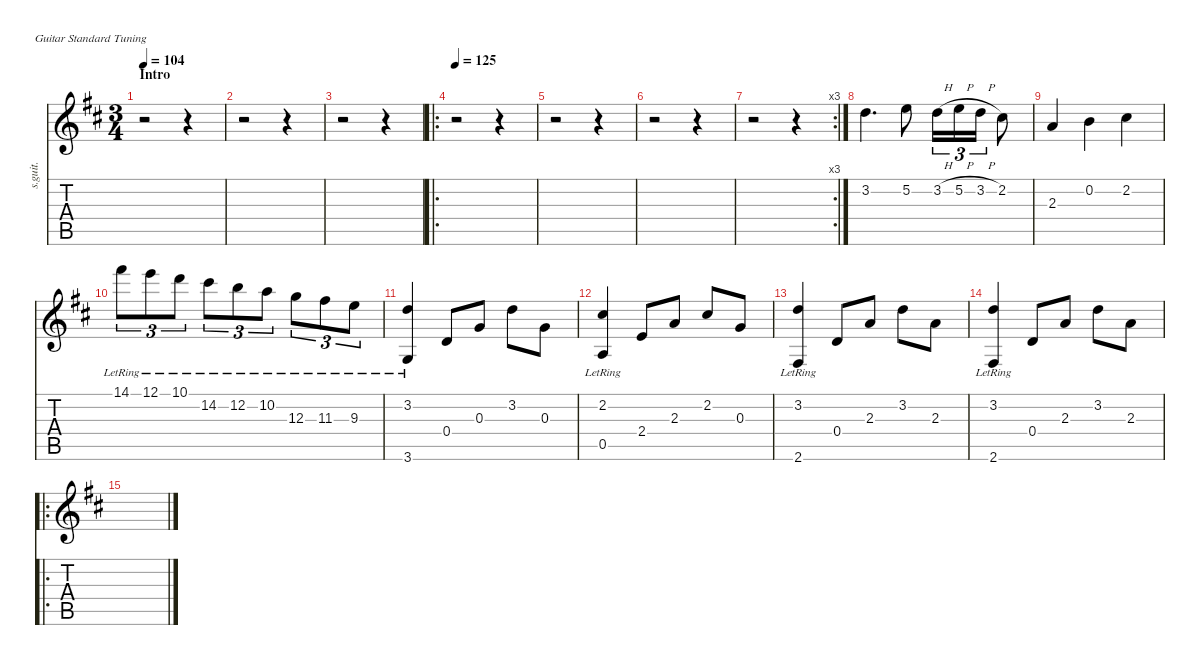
\defaultSystemsLayout 4
\hideDynamics
\bracketExtendMode nobrackets
\track ("Guitar Acoustic 3" "s.guit.") {instrument acousticguitarsteel}
\staff {score tabs}
\tuning (E4 B3 G3 D3 A2 E2)
\ts (3 4)
\beaming (8 2 2 2)
\section ("" "Intro")
\tempo 104
\clef g2
\ks d
r.2{dy mp instrument acousticguitarsteel} r.4 |
r.2 r.4 |
r.2 r.4 |
\ro
\tempo 125
r.2 r.4 |
r.2 r.4 |
r.2 r.4 |
\rc 3
r.2 r.4 |
3.2{acc forcenatural}.4{d} 5.2{acc forcenatural}.8 3.2{h acc forcenatural}.16{tu (3 2)} 5.2{h acc forcenatural}.16{tu (3 2)} 3.2{h acc forcenatural}.16{tu (3 2)} 2.2{acc #}.8 |
2.3{acc forcenatural}.4 0.2{acc forcenatural}.4 2.2{acc #}.4 |
14.1{lr acc #}.8{tu (3 2) dy mf} 12.1{lr acc forcenatural}.8{tu (3 2)} 10.1{lr acc forcenatural}.8{tu (3 2)} 14.2{lr acc #}.8{tu (3 2)} 12.2{lr acc forcenatural}.8{tu (3 2)} 10.2{lr acc forcenatural}.8{tu (3 2)} 12.3{lr acc forcenatural}.8{tu (3 2)} 11.3{lr acc #}.8{tu (3 2)} 9.3{lr acc forcenatural}.8{tu (3 2)} |
(3.2{acc forcenatural} 3.6{lr acc forcenatural}).4{dy mp} 0.4{acc forcenatural}.8 0.3{acc forcenatural}.8 3.2{acc forcenatural}.8 0.3{acc forcenatural}.8 |
(2.2{acc #} 0.5{lr acc forcenatural}).4 2.4{acc forcenatural}.8 2.3{acc forcenatural}.8 2.2{acc #}.8 0.3{acc forcenatural}.8 |
(3.2{acc forcenatural} 2.6{lr acc #}).4 0.4{acc forcenatural}.8 2.3{acc forcenatural}.8 3.2{acc forcenatural}.8 2.3{acc forcenatural}.8 |
(3.2{acc forcenatural} 2.6{lr acc #}).4 0.4{acc forcenatural}.8 2.3{acc forcenatural}.8 3.2{acc forcenatural}.8 2.3{acc forcenatural}.8 |
\ro
